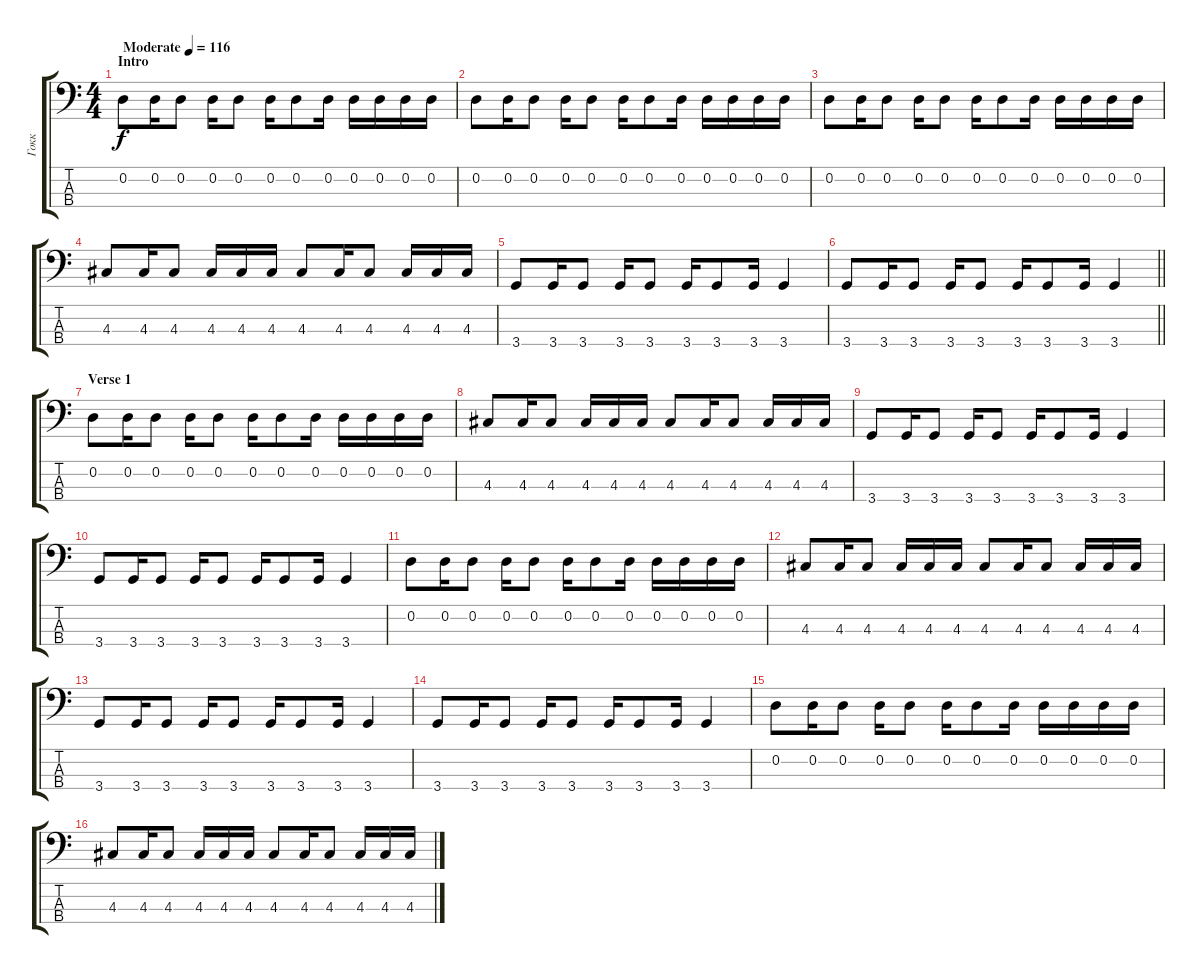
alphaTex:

\track ("Гокк" "Гокк") {instrument electricbassfinger}
\staff {score tabs}
\tuning (G2 D2 A1 E1) {hide}
\ts (4 4)
\section ("" "Intro")
\tempo (116 "Moderate")
\clef f4
\ks c
0.2.8{dy f instrument electricbassfinger} 0.2.16 0.2.8 0.2.16 0.2.8 0.2.16 0.2.8 0.2.16 0.2.16 0.2.16 0.2.16 0.2.16 |
0.2.8 0.2.16 0.2.8 0.2.16 0.2.8 0.2.16 0.2.8 0.2.16 0.2.16 0.2.16 0.2.16 0.2.16 |
0.2.8 0.2.16 0.2.8 0.2.16 0.2.8 0.2.16 0.2.8 0.2.16 0.2.16 0.2.16 0.2.16 0.2.16 |
4.3.8 4.3.16 4.3.8 4.3.16 4.3.16 4.3.16 4.3.8 4.3.16 4.3.8 4.3.16 4.3.16 4.3.16 |
3.4.8 3.4.16 3.4.8 3.4.16 3.4.8 3.4.16 3.4.8 3.4.16 3.4.4 |
\barLineRight lightlight
3.4.8 3.4.16 3.4.8 3.4.16 3.4.8 3.4.16 3.4.8 3.4.16 3.4.4 |
\section ("" "Verse 1")
0.2.8 0.2.16 0.2.8 0.2.16 0.2.8 0.2.16 0.2.8 0.2.16 0.2.16 0.2.16 0.2.16 0.2.16 |
4.3.8 4.3.16 4.3.8 4.3.16 4.3.16 4.3.16 4.3.8 4.3.16 4.3.8 4.3.16 4.3.16 4.3.16 |
3.4.8 3.4.16 3.4.8 3.4.16 3.4.8 3.4.16 3.4.8 3.4.16 3.4.4 |
3.4.8 3.4.16 3.4.8 3.4.16 3.4.8 3.4.16 3.4.8 3.4.16 3.4.4 |
0.2.8 0.2.16 0.2.8 0.2.16 0.2.8 0.2.16 0.2.8 0.2.16 0.2.16 0.2.16 0.2.16 0.2.16 |
4.3.8 4.3.16 4.3.8 4.3.16 4.3.16 4.3.16 4.3.8 4.3.16 4.3.8 4.3.16 4.3.16 4.3.16 |
3.4.8 3.4.16 3.4.8 3.4.16 3.4.8 3.4.16 3.4.8 3.4.16 3.4.4 |
3.4.8 3.4.16 3.4.8 3.4.16 3.4.8 3.4.16 3.4.8 3.4.16 3.4.4 |
0.2.8 0.2.16 0.2.8 0.2.16 0.2.8 0.2.16 0.2.8 0.2.16 0.2.16 0.2.16 0.2.16 0.2.16 |
4.3.8 4.3.16 4.3.8 4.3.16 4.3.16 4.3.16 4.3.8 4.3.16 4.3.8 4.3.16 4.3.16 4.3.16
